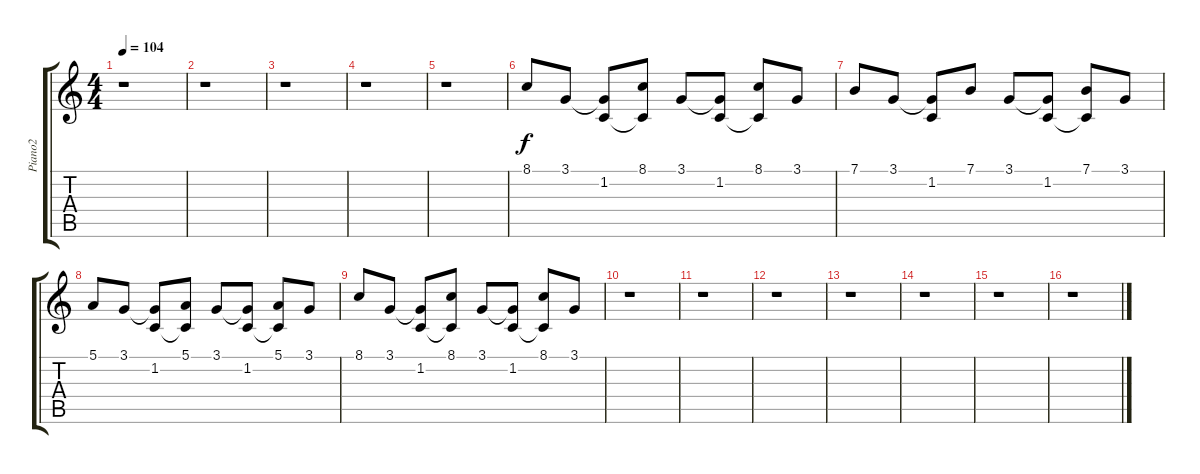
\track ("Piano2" "Piano2") {instrument acousticgrandpiano}
\staff {score tabs}
\tuning (E4 B3 G3 D3 A2 E2) {hide}
\ts (4 4)
\tempo 104
\clef g2
\ks c
r.1{dy f instrument acousticgrandpiano} |
r.1 |
r.1 |
r.1 |
r.1 |
8.1.8 3.1.8 (3.1{t} 1.2).8 (8.1 1.2{t}).8 3.1.8 (3.1{t} 1.2).8 (8.1 1.2{t}).8 3.1.8 |
7.1.8 3.1.8 (3.1{t} 1.2).8 7.1.8 3.1.8 (3.1{t} 1.2).8 (7.1 1.2{t}).8 3.1.8 |
5.1.8 3.1.8 (3.1{t} 1.2).8 (5.1 1.2{t}).8 3.1.8 (3.1{t} 1.2).8 (5.1 1.2{t}).8 3.1.8 |
8.1.8 3.1.8 (3.1{t} 1.2).8 (8.1 1.2{t}).8 3.1.8 (3.1{t} 1.2).8 (8.1 1.2{t}).8 3.1.8 |
r.1 |
r.1 |
r.1 |
r.1 |
r.1 |
r.1 |
r.1
